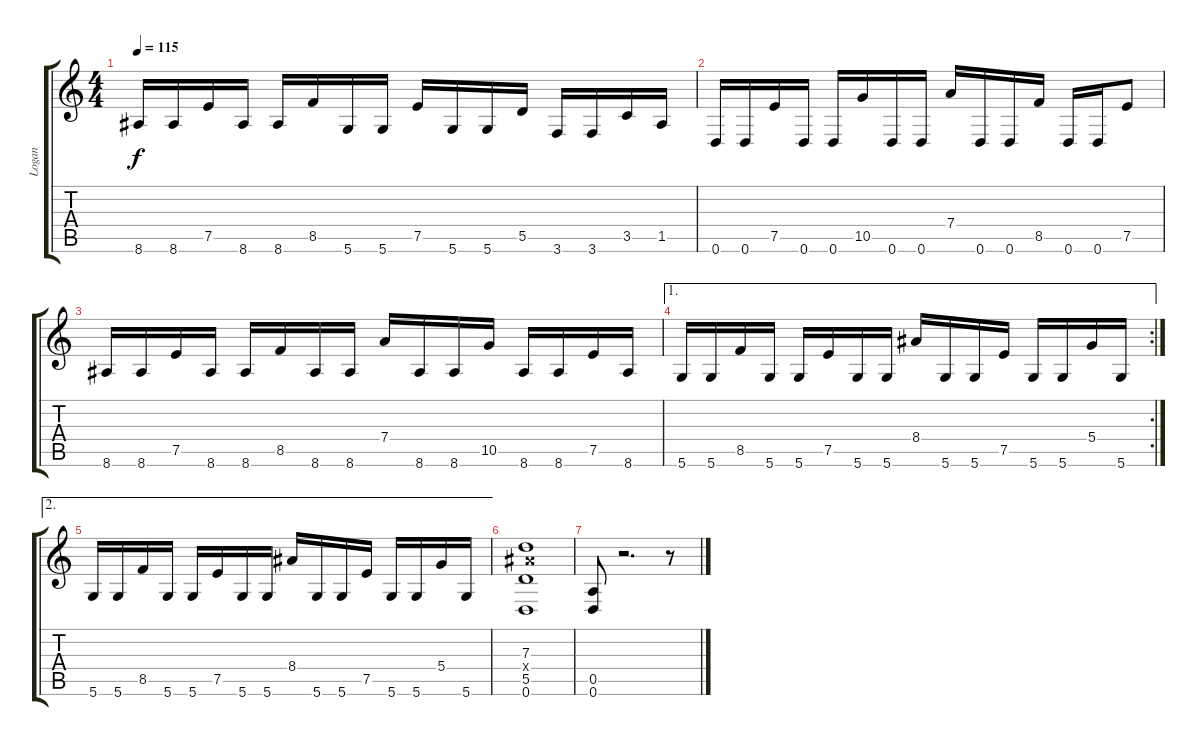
\track ("Logan" "Logan") {instrument distortionguitar}
\staff {score tabs}
\tuning (E4 B3 G3 D3 A2 D2) {hide}
\ts (4 4)
\tempo 115
\clef g2
\ks c
8.6.16{dy f} 8.6.16 7.5.16 8.6.16 8.6.16 8.5.16 5.6.16 5.6.16 7.5.16 5.6.16 5.6.16 5.5.16 3.6.16 3.6.16 3.5.16 1.5.16 |
0.6.16 0.6.16 7.5.16 0.6.16 0.6.16 10.5.16 0.6.16 0.6.16 7.4.16 0.6.16 0.6.16 8.5.16 0.6.16 0.6.16 7.5.8 |
8.6.16 8.6.16 7.5.16 8.6.16 8.6.16 8.5.16 8.6.16 8.6.16 7.4.16 8.6.16 8.6.16 10.5.16 8.6.16 8.6.16 7.5.16 8.6.16 |
\ae 1
\rc 2
5.6.16 5.6.16 8.5.16 5.6.16 5.6.16 7.5.16 5.6.16 5.6.16 8.4.16 5.6.16 5.6.16 7.5.16 5.6.16 5.6.16 5.4.16 5.6.16 |
\ae 2
5.6.16 5.6.16 8.5.16 5.6.16 5.6.16 7.5.16 5.6.16 5.6.16 8.4.16 5.6.16 5.6.16 7.5.16 5.6.16 5.6.16 5.4.16 5.6.16 |
(7.3 8.4{x} 5.5 0.6).1 |
(0.5 0.6).8 r.2{d} r.8
